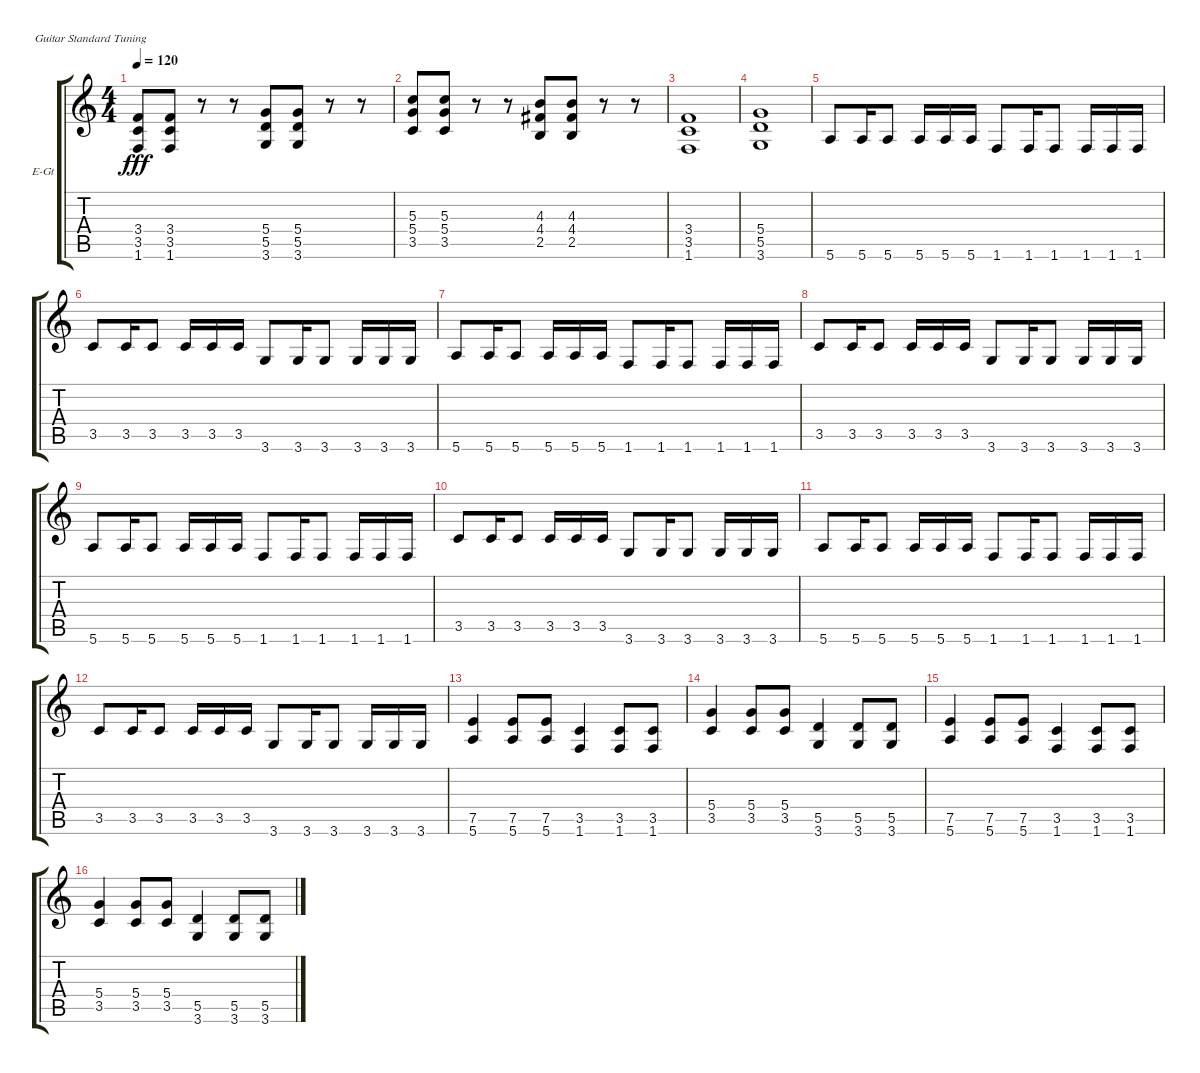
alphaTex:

\defaultSystemsLayout 4
\bracketExtendMode groupsimilarinstruments
\firstSystemTrackNameOrientation horizontal
\otherSystemsTrackNameOrientation horizontal
\track ("Noize MC" "E-Gt") {instrument distortionguitar}
\staff {score tabs}
\tuning (E4 B3 G3 D3 A2 E2)
\ts (4 4)
\tempo 120
\clef g2
\ks c
(1.6 3.5 3.4).8{dy fff} (1.6 3.5 3.4).8 r.8 r.8 (3.6 5.5 5.4).8 (3.6 5.5 5.4).8 r.8 r.8 |
(3.5 5.3 5.4).8 (3.5 5.4 5.3).8 r.8 r.8 (2.5 4.3 4.4).8 (2.5 4.4 4.3).8 r.8 r.8 |
(1.6 3.5 3.4).1 |
(3.6 5.5 5.4).1 |
5.6.8 5.6.16 5.6.8 5.6.16 5.6.16 5.6.16 1.6.8 1.6.16 1.6.8 1.6.16 1.6.16 1.6.16 |
3.5.8 3.5.16 3.5.8 3.5.16 3.5.16 3.5.16 3.6.8 3.6.16 3.6.8 3.6.16 3.6.16 3.6.16 |
5.6.8 5.6.16 5.6.8 5.6.16 5.6.16 5.6.16 1.6.8 1.6.16 1.6.8 1.6.16 1.6.16 1.6.16 |
3.5.8 3.5.16 3.5.8 3.5.16 3.5.16 3.5.16 3.6.8 3.6.16 3.6.8 3.6.16 3.6.16 3.6.16 |
5.6.8 5.6.16 5.6.8 5.6.16 5.6.16 5.6.16 1.6.8 1.6.16 1.6.8 1.6.16 1.6.16 1.6.16 |
3.5.8 3.5.16 3.5.8 3.5.16 3.5.16 3.5.16 3.6.8 3.6.16 3.6.8 3.6.16 3.6.16 3.6.16 |
5.6.8 5.6.16 5.6.8 5.6.16 5.6.16 5.6.16 1.6.8 1.6.16 1.6.8 1.6.16 1.6.16 1.6.16 |
3.5.8 3.5.16 3.5.8 3.5.16 3.5.16 3.5.16 3.6.8 3.6.16 3.6.8 3.6.16 3.6.16 3.6.16 |
(5.6 7.5).4 (5.6 7.5).8 (5.6 7.5).8 (1.6 3.5).4 (1.6 3.5).8 (1.6 3.5).8 |
(3.5 5.4).4 (3.5 5.4).8 (3.5 5.4).8 (5.5 3.6).4 (5.5 3.6).8 (5.5 3.6).8 |
(5.6 7.5).4 (5.6 7.5).8 (5.6 7.5).8 (1.6 3.5).4 (1.6 3.5).8 (1.6 3.5).8 |
(3.5 5.4).4 (3.5 5.4).8 (3.5 5.4).8 (5.5 3.6).4 (5.5 3.6).8 (5.5 3.6).8
